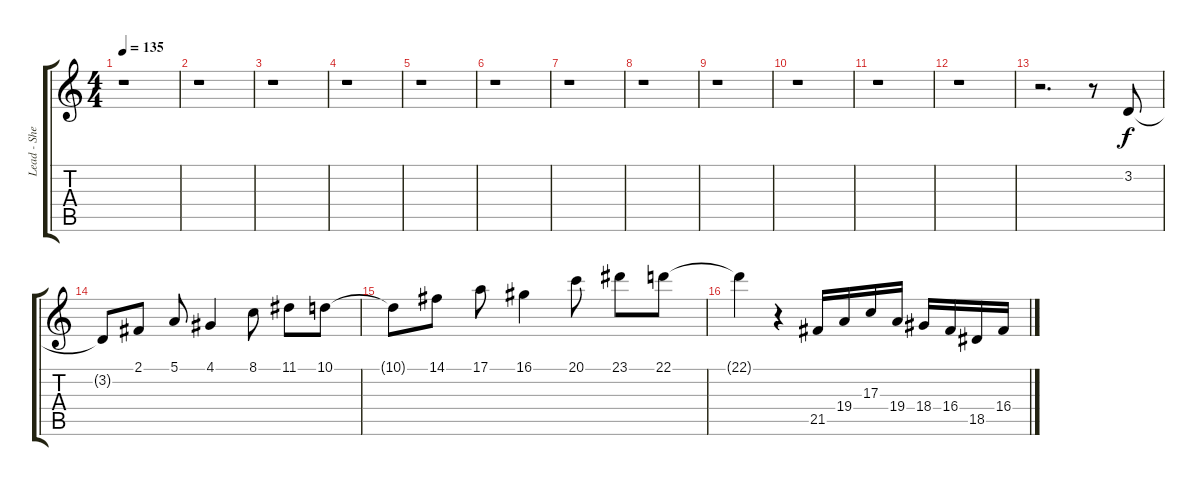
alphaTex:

\track ("Lead - Sherinian" "Lead - She") {instrument lead2sawtooth}
\staff {score tabs}
\tuning (E4 B3 G3 D3 A2 E2) {hide}
\ts (4 4)
\tempo 135
\clef g2
\ks c
r.1{dy f} |
r.1 |
r.1 |
r.1 |
r.1 |
r.1 |
r.1 |
r.1 |
r.1 |
r.1 |
r.1 |
r.1 |
r.2{d} r.8 3.2.8 |
3.2{t}.8 2.1.8 5.1.8 4.1.4 8.1.8 11.1.8 10.1.8 |
10.1{t}.8 14.1.8 17.1.8 16.1.4 20.1.8 23.1.8 22.1.8 |
22.1{t}.4 r.4 21.5.16 19.4.16 17.3.16 19.4.16 18.4.16 16.4.16 18.5.16 16.4.16
